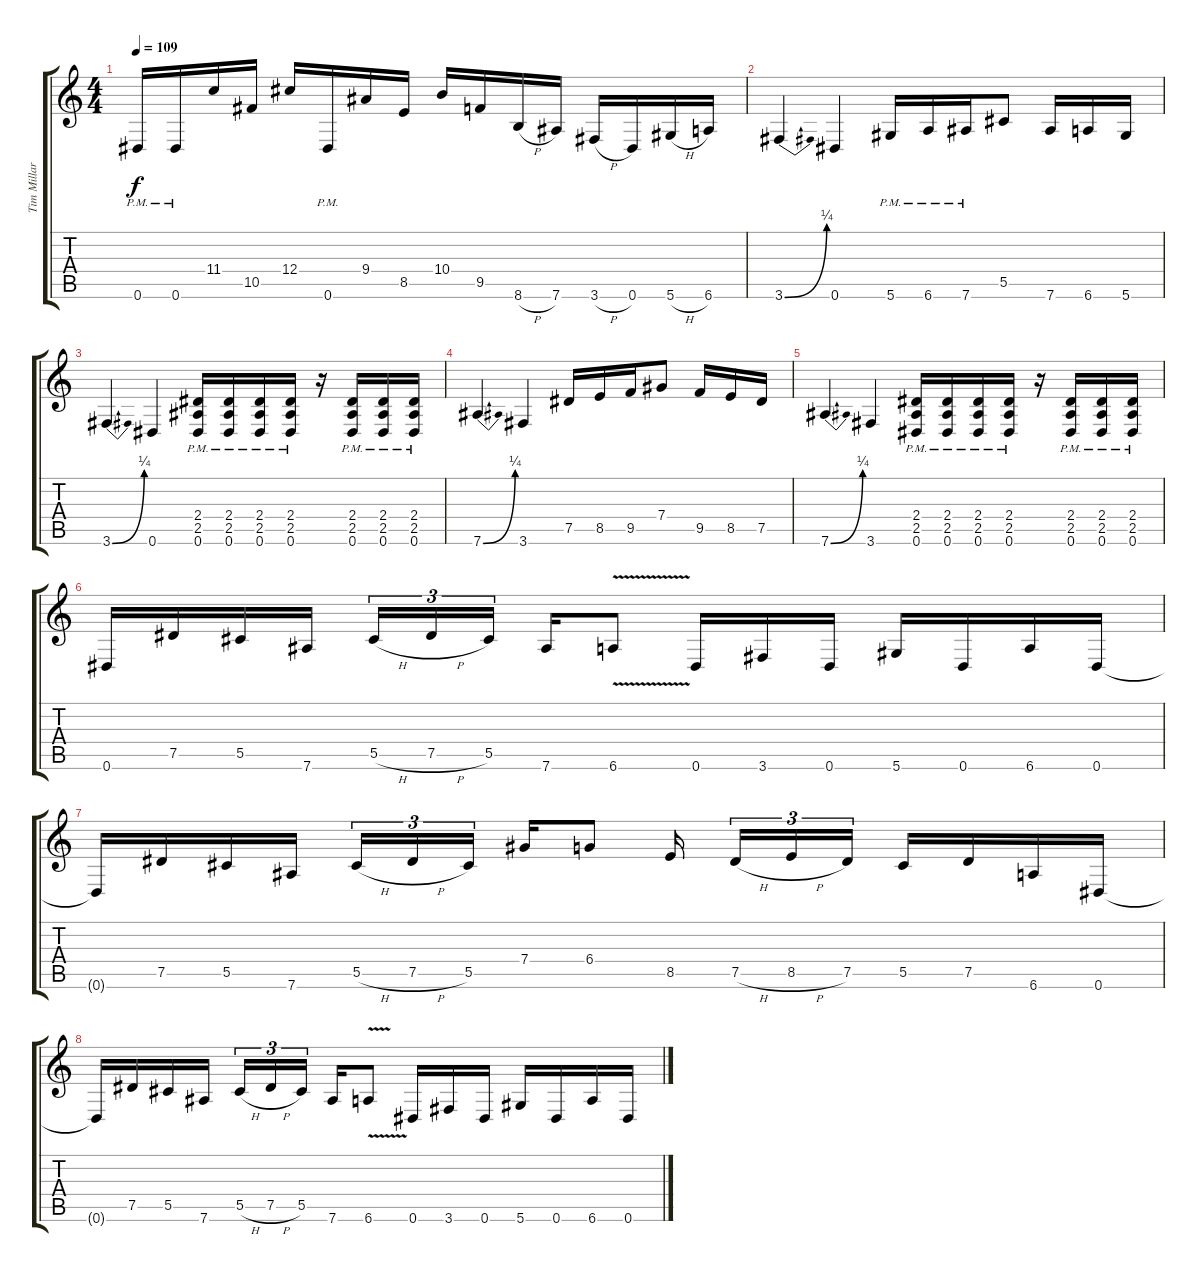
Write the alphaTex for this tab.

\track ("Tim Millar" "Tim Millar") {instrument distortionguitar}
\staff {score tabs}
\tuning (Eb4 Bb3 Gb3 Db3 Ab2 Eb2) {hide}
\ts (4 4)
\tempo 109
\clef g2
\ks c
0.6{pm}.16{dy f} 0.6{pm}.16 11.4.16 10.5.16 12.4.16 0.6{pm}.16 9.4.16 8.5.16 10.4.16 9.5.16 8.6{h}.16 7.6.16 3.6{h}.16 0.6.16 5.6{h}.16 6.6.16 |
3.6{be (bend 0 0 60 1)}.4 0.6.4 5.6{pm}.16 6.6{pm}.16 7.6{pm}.16 5.5.8 7.6.16 6.6.16 5.6.16 |
3.6{be (bend 0 0 60 1)}.4 0.6.4 (2.4{pm} 2.5{pm} 0.6{pm}).16 (2.4{pm} 2.5{pm} 0.6{pm}).16 (2.4{pm} 2.5{pm} 0.6{pm}).16 (2.4{pm} 2.5{pm} 0.6{pm}).16 r.16 (2.4{pm} 2.5{pm} 0.6{pm}).16 (2.4{pm} 2.5{pm} 0.6{pm}).16 (2.4{pm} 2.5{pm} 0.6{pm}).16 |
7.6{be (bend 0 0 60 1)}.4 3.6.4 7.5.16 8.5.16 9.5.16 7.4.8 9.5.16 8.5.16 7.5.16 |
7.6{be (bend 0 0 60 1)}.4 3.6.4 (2.4{pm} 2.5{pm} 0.6{pm}).16 (2.4{pm} 2.5{pm} 0.6{pm}).16 (2.4{pm} 2.5{pm} 0.6{pm}).16 (2.4{pm} 2.5{pm} 0.6{pm}).16 r.16 (2.4{pm} 2.5{pm} 0.6{pm}).16 (2.4{pm} 2.5{pm} 0.6{pm}).16 (2.4{pm} 2.5{pm} 0.6{pm}).16 |
0.6.16 7.5.16 5.5.16 7.6.16 5.5{h}.16{tu (3 2)} 7.5{h}.16{tu (3 2)} 5.5.16{tu (3 2)} 7.6.16 6.6{v}.8 0.6.16 3.6.16 0.6.16 5.6.16 0.6.16 6.6.16 0.6.16 |
0.6{t}.16 7.5.16 5.5.16 7.6.16 5.5{h}.16{tu (3 2)} 7.5{h}.16{tu (3 2)} 5.5.16{tu (3 2)} 7.4.16 6.4.8 8.5.16 7.5{h}.16{tu (3 2)} 8.5{h}.16{tu (3 2)} 7.5.16{tu (3 2)} 5.5.16 7.5.16 6.6.16 0.6.16 |
0.6{t}.16 7.5.16 5.5.16 7.6.16 5.5{h}.16{tu (3 2)} 7.5{h}.16{tu (3 2)} 5.5.16{tu (3 2)} 7.6.16 6.6{v}.8 0.6.16 3.6.16 0.6.16 5.6.16 0.6.16 6.6.16 0.6.16
